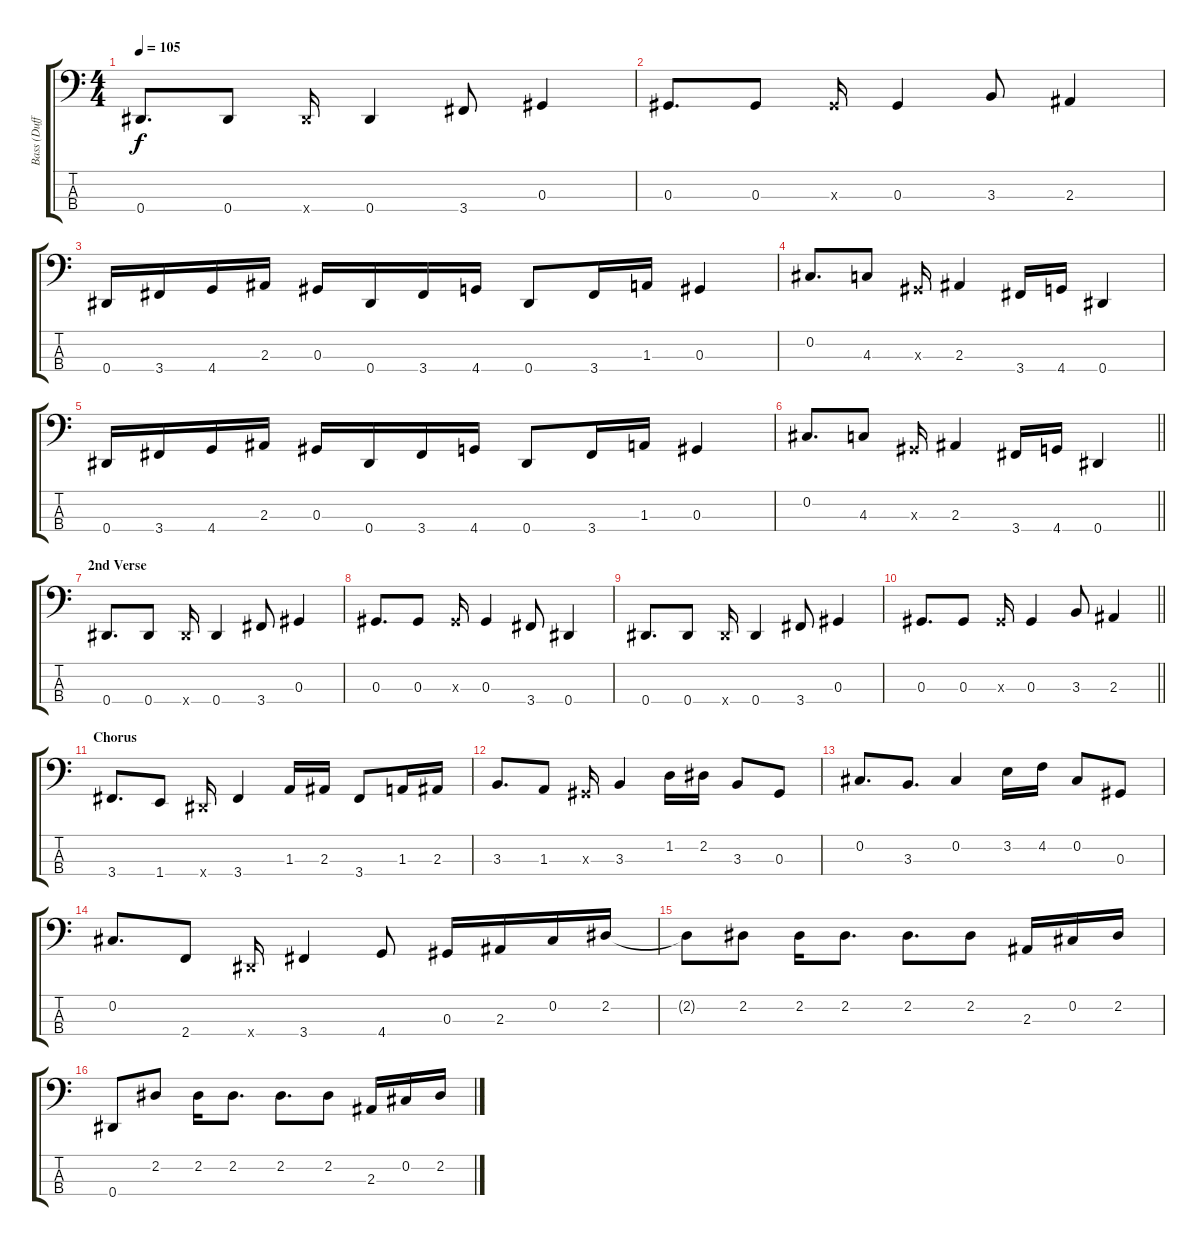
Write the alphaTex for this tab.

\track ("Bass (Duff)" "Bass (Duff") {instrument electricbasspick}
\staff {score tabs}
\tuning (Gb2 Db2 Ab1 Eb1) {hide}
\ts (4 4)
\tempo 105
\clef f4
\ks c
0.4.8{d dy f} 0.4.8 0.4{x}.16 0.4.4 3.4.8 0.3.4 |
0.3.8{d} 0.3.8 0.3{x}.16 0.3.4 3.3.8 2.3.4 |
0.4.16 3.4.16 4.4.16 2.3.16 0.3.16 0.4.16 3.4.16 4.4.16 0.4.8 3.4.16 1.3.16 0.3.4 |
0.2.8{d} 4.3.8 0.3{x}.16 2.3.4 3.4.16 4.4.16 0.4.4 |
0.4.16 3.4.16 4.4.16 2.3.16 0.3.16 0.4.16 3.4.16 4.4.16 0.4.8 3.4.16 1.3.16 0.3.4 |
\barLineRight lightlight
0.2.8{d} 4.3.8 0.3{x}.16 2.3.4 3.4.16 4.4.16 0.4.4 |
\section ("" "2nd Verse")
0.4.8{d} 0.4.8 0.4{x}.16 0.4.4 3.4.8 0.3.4 |
0.3.8{d} 0.3.8 0.3{x}.16 0.3.4 3.4.8 0.4.4 |
0.4.8{d} 0.4.8 0.4{x}.16 0.4.4 3.4.8 0.3.4 |
\barLineRight lightlight
0.3.8{d} 0.3.8 0.3{x}.16 0.3.4 3.3.8 2.3.4 |
\section ("" "Chorus")
3.4.8{d} 1.4.8 0.4{x}.16 3.4.4 1.3.16 2.3.16 3.4.8 1.3.16 2.3.16 |
3.3.8{d} 1.3.8 0.3{x}.16 3.3.4 1.2.16 2.2.16 3.3.8 0.3.8 |
0.2.8{d} 3.3.8{d} 0.2.4 3.2.16 4.2.16 0.2.8 0.3.8 |
0.2.8{d} 2.4.8 0.4{x}.16 3.4.4 4.4.8 0.3.16 2.3.16 0.2.16 2.2.16 |
2.2{t}.8 2.2.8 2.2.16 2.2.8{d} 2.2.8{d} 2.2.8 2.3.16 0.2.16 2.2.16 |
0.4.8 2.2.8 2.2.16 2.2.8{d} 2.2.8{d} 2.2.8 2.3.16 0.2.16 2.2.16
